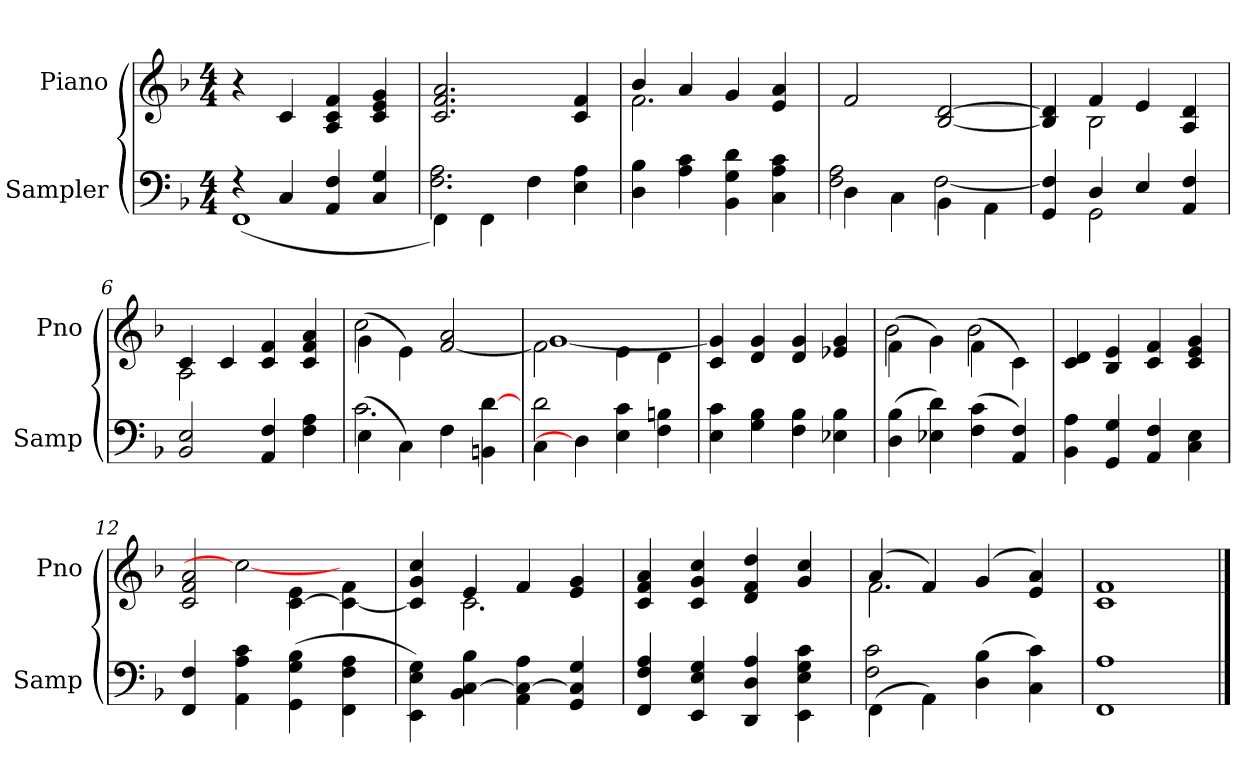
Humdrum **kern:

**kern	**kern
*part2	*part1
*staff2	*staff1
*I"Sampler	*I"Piano
*I'Samp	*I'Pno
*clefF4	*clefG2
*k[b-]	*k[b-]
*F:	*F:
*M4/4	*M4/4
=1	=1
*^	*
4r	(1FF	4r
4C/	.	4c
4AA/ 4F/	.	4A 4c 4f
4C/ 4G/	.	4c 4e 4g
=2	=2	=2
4FF\)	2.F 2.A	2.c 2.f 2.a
4FF\	.	.
4F\	.	.
4E 4A	4ryy	4c 4f
*v	*v	*
=3	=3
*	*^
4D 4B-	4b-/	2.f
4A 4c	4a/	.
4BB- 4G 4d	4g/	.
4C 4A 4c	4e 4a	4ryy
*	*v	*v
=4	=4
*^	*
4D\	2F 2A	2f
4C\	.	.
4BB-\	[2F	[2B- [2d
4AA\	.	.
=5	=5	=5
*	*	*^
4GG 4F]	4ryy	4B-] 4d]	4ryy
4D/	2GG	4f/	2B-
4E/	.	4e/	.
4AA 4F	4ryy	4A 4d	4ryy
*v	*v	*	*
=6	=6	=6
2BB- 2E	4c/	2A
.	4c/	.
4AA 4F	4c 4f	2ryy
4F 4A	4c 4f 4a	.
=7	=7	=7
*^	*	*
(4E\	2.c	(4g\	2cc
4C\)	.	4e\)	.
4F\	.	[2f 2a	2ryy
4BBn [4d	4ryy	.	.
=8	=8	=8	=8
(4C\	2d)	(2f\]	[1g)
4D\]	.	.	.
4E 4c	2ryy	4e\	.
4F 4Bn	.	4d\	.
*v	*v	*	*
*	*v	*v
=9	=9
4E 4c	4c 4g]
4G 4B-	4d 4g
4F 4B-	4d 4g
4E-X 4B-	4e-X 4g
=10	=10
*	*^
(4D 4B-	(4f\	2b-
4E-X 4d)	4g\)	.
(4F 4c	(4f\	2b-
4AA 4F)	4c\)	.
*	*v	*v
=11	=11
4BB- 4A	4c 4d
4GG 4G	4B- 4e
4AA 4F	4c 4f
4C 4E	4c 4e 4g
=12	=12
*	*^
4FF 4F	2c 2f 2a	4ryy
4AA 4A 4c	.	2cc_)
(4GG 4G 4B-	([4c\ 4e\	.
4FF\ 4F\ 4A\	4c\_ 4f\	4ryy
=13	=13	=13
4EE\ 4E\ 4G\)	4c] 4g 4cc	4ryy
4BB- [4C 4B-	4e/	2.c
4AA 4C_ 4A	4f/	.
4GG 4C] 4G	4e/ 4g/	.
*	*v	*v
=14	=14
4FF 4F 4A	4c 4f 4a
4EE 4E 4G	4c 4g 4cc
4DD 4D 4A	4d 4f 4dd
4EE 4E 4G 4c	4g 4cc
=15	=15
*^	*^
(4FF\	2F 2c	(4a/	2.f
4AA\)	.	4f/)	.
(4D 4B-	2ryy	(4g/	.
4C 4c)	.	4e 4a)	4ryy
*v	*v	*	*
*	*v	*v
=16	=16
1FF 1A	1c 1f
==	==
*-	*-
